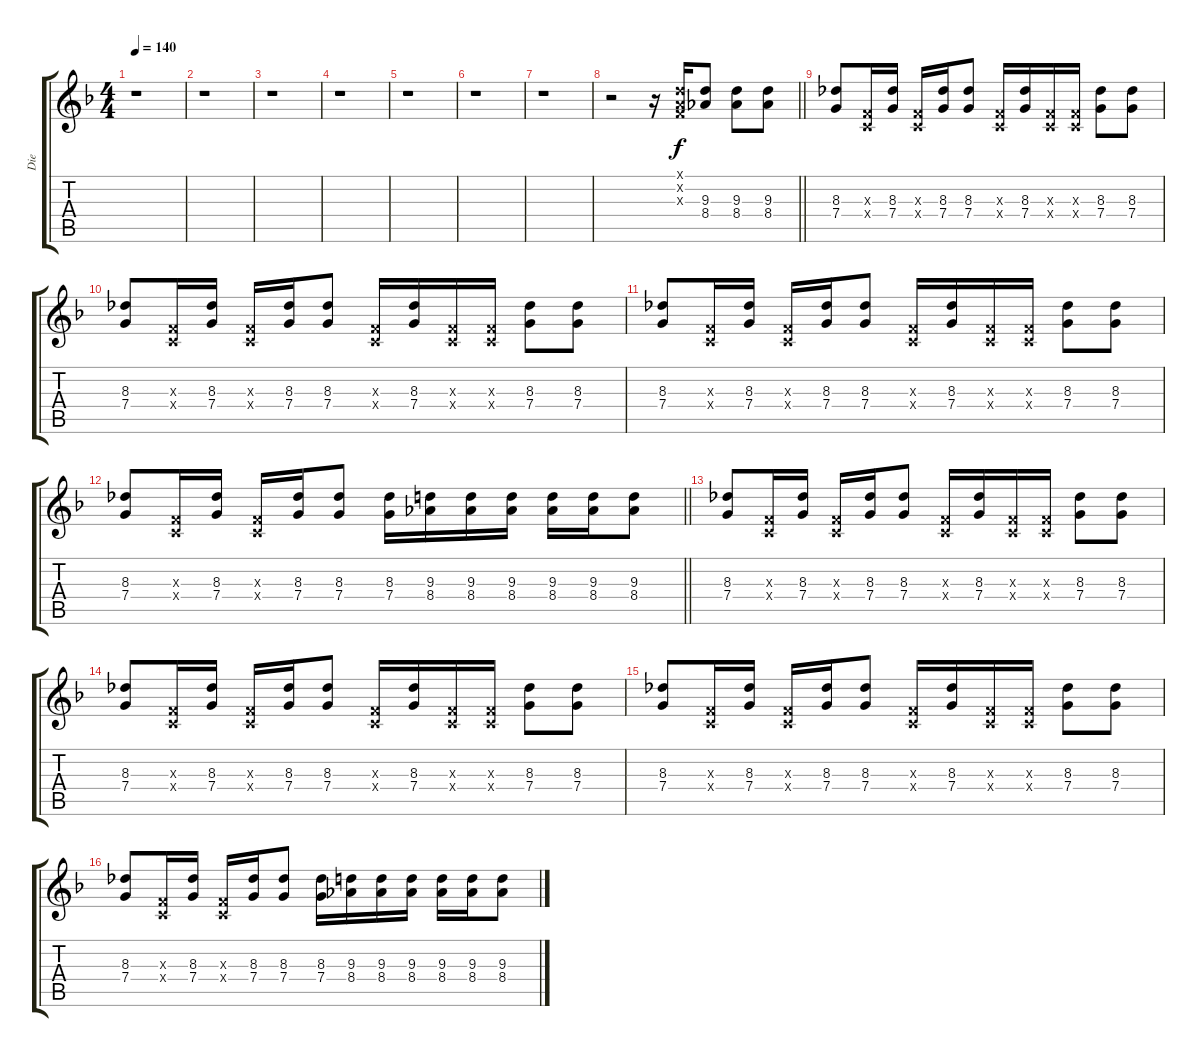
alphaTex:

\track ("Die" "Die") {instrument distortionguitar}
\staff {score tabs}
\tuning (D4 A3 F3 C3 G2 D2) {hide}
\ts (4 4)
\tempo 140
\clef g2
\ks dminor
r.1{dy f} |
r.1 |
r.1 |
r.1 |
r.1 |
r.1 |
r.1 |
\barLineRight lightlight
r.2 r.16 (0.1{x} 0.2{x} 0.3{x}).16 (9.3 8.4).8 (9.3 8.4).8 (9.3 8.4).8 |
(8.3 7.4).8 (0.3{x} 0.4{x}).16 (8.3 7.4).16 (0.3{x} 0.4{x}).16 (8.3 7.4).16 (8.3 7.4).8 (0.3{x} 0.4{x}).16 (8.3 7.4).16 (0.3{x} 0.4{x}).16 (0.3{x} 0.4{x}).16 (8.3 7.4).8 (8.3 7.4).8 |
(8.3 7.4).8 (0.3{x} 0.4{x}).16 (8.3 7.4).16 (0.3{x} 0.4{x}).16 (8.3 7.4).16 (8.3 7.4).8 (0.3{x} 0.4{x}).16 (8.3 7.4).16 (0.3{x} 0.4{x}).16 (0.3{x} 0.4{x}).16 (8.3 7.4).8 (8.3 7.4).8 |
(8.3 7.4).8 (0.3{x} 0.4{x}).16 (8.3 7.4).16 (0.3{x} 0.4{x}).16 (8.3 7.4).16 (8.3 7.4).8 (0.3{x} 0.4{x}).16 (8.3 7.4).16 (0.3{x} 0.4{x}).16 (0.3{x} 0.4{x}).16 (8.3 7.4).8 (8.3 7.4).8 |
\barLineRight lightlight
(8.3 7.4).8 (0.3{x} 0.4{x}).16 (8.3 7.4).16 (0.3{x} 0.4{x}).16 (8.3 7.4).16 (8.3 7.4).8 (8.3 7.4).16 (9.3 8.4).16 (9.3 8.4).16 (9.3 8.4).16 (9.3 8.4).16 (9.3 8.4).16 (9.3 8.4).8 |
(8.3 7.4).8 (0.3{x} 0.4{x}).16 (8.3 7.4).16 (0.3{x} 0.4{x}).16 (8.3 7.4).16 (8.3 7.4).8 (0.3{x} 0.4{x}).16 (8.3 7.4).16 (0.3{x} 0.4{x}).16 (0.3{x} 0.4{x}).16 (8.3 7.4).8 (8.3 7.4).8 |
(8.3 7.4).8 (0.3{x} 0.4{x}).16 (8.3 7.4).16 (0.3{x} 0.4{x}).16 (8.3 7.4).16 (8.3 7.4).8 (0.3{x} 0.4{x}).16 (8.3 7.4).16 (0.3{x} 0.4{x}).16 (0.3{x} 0.4{x}).16 (8.3 7.4).8 (8.3 7.4).8 |
(8.3 7.4).8 (0.3{x} 0.4{x}).16 (8.3 7.4).16 (0.3{x} 0.4{x}).16 (8.3 7.4).16 (8.3 7.4).8 (0.3{x} 0.4{x}).16 (8.3 7.4).16 (0.3{x} 0.4{x}).16 (0.3{x} 0.4{x}).16 (8.3 7.4).8 (8.3 7.4).8 |
(8.3 7.4).8 (0.3{x} 0.4{x}).16 (8.3 7.4).16 (0.3{x} 0.4{x}).16 (8.3 7.4).16 (8.3 7.4).8 (8.3 7.4).16 (9.3 8.4).16 (9.3 8.4).16 (9.3 8.4).16 (9.3 8.4).16 (9.3 8.4).16 (9.3 8.4).8
